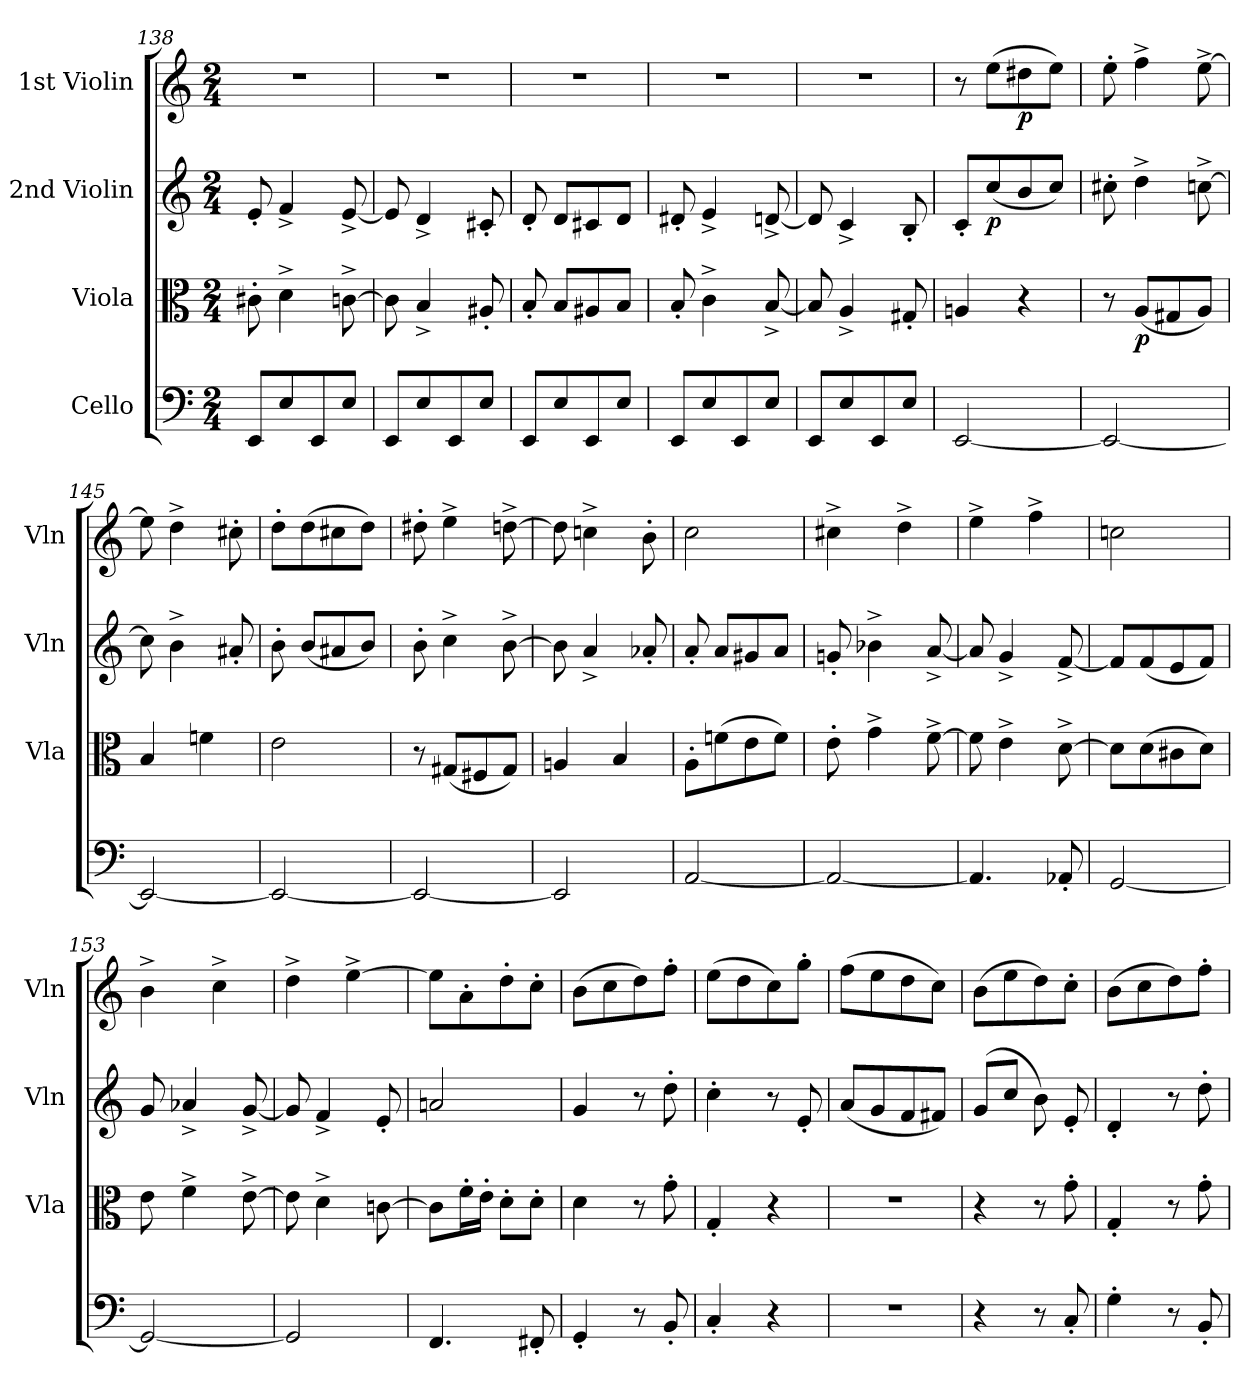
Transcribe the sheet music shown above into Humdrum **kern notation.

**kern	**kern	**dynam	**kern	**dynam	**kern	**dynam
*part4	*part3	*part3	*part2	*part2	*part1	*part1
*staff4	*staff3	*staff3	*staff2	*staff2	*staff1	*staff1
*I"Cello	*I"Viola	*	*I"2nd Violin	*	*I"1st Violin	*
*	*I'Vla	*	*I'Vln	*	*I'Vln	*
*clefF4	*clefC3	*	*clefG2	*	*clefG2	*
*k[]	*k[]	*	*k[]	*	*k[]	*
*C:	*C:	*	*C:	*	*C:	*
*M2/4	*M2/4	*	*M2/4	*	*M2/4	*
=138	=138	=138	=138	=138	=138	=138
8EE/L	8c#X'\	.	8e'/	.	2r	.
8E/	4d^\	.	4f^/	.	.	.
8EE/	.	.	.	.	.	.
8E/J	[8cn^\	.	[8e^/	.	.	.
=139	=139	=139	=139	=139	=139	=139
8EE/L	8c\]	.	8e/]	.	2r	.
8E/	4B^/	.	4d^/	.	.	.
8EE/	.	.	.	.	.	.
8E/J	8A#X'/	.	8c#X'/	.	.	.
=140	=140	=140	=140	=140	=140	=140
8EE/L	8B'/	.	8d'/	.	2r	.
8E/	8B/L	.	8d/L	.	.	.
8EE/	8A#X/	.	8c#X/	.	.	.
8E/J	8B/J	.	8d/J	.	.	.
=141	=141	=141	=141	=141	=141	=141
8EE/L	8B'/	.	8d#X'/	.	2r	.
8E/	4c^\	.	4e^/	.	.	.
8EE/	.	.	.	.	.	.
8E/J	[8B^/	.	[8dn^/	.	.	.
=142	=142	=142	=142	=142	=142	=142
8EE/L	8B/]	.	8d/]	.	2r	.
8E/	4A^/	.	4c^/	.	.	.
8EE/	.	.	.	.	.	.
8E/J	8G#X'/	.	8B'/	.	.	.
=143	=143	=143	=143	=143	=143	=143
[2EE/	4An/	.	8c'/L	.	8r	.
!	!	!	!	!LO:DY:b	!	!
.	.	.	(8cc/	p	(8ee\L	.
!	!	!	!	!	!	!LO:DY:b
.	4r	.	8b/	.	8dd#X\	p
.	.	.	8cc/J)	.	8ee\J)	.
=144	=144	=144	=144	=144	=144	=144
2EE/_	8r	.	8cc#X'\	.	8ee'\	.
!	!	!LO:DY:b	!	!	!	!
.	(8A/L	p	4dd^\	.	4ff^\	.
.	8G#X/	.	.	.	.	.
.	8A/J)	.	[8ccn^\	.	[8ee^\	.
=145	=145	=145	=145	=145	=145	=145
2EE/_	4B/	.	8cc\]	.	8ee\]	.
.	.	.	4b^\	.	4dd^\	.
.	4fn\	.	.	.	.	.
.	.	.	8a#X'/	.	8cc#X'\	.
=146	=146	=146	=146	=146	=146	=146
2EE/_	2e\	.	8b'\	.	8dd'\L	.
.	.	.	(8b/L	.	(8dd\	.
.	.	.	8a#X/	.	8cc#X\	.
.	.	.	8b/J)	.	8dd\J)	.
=147	=147	=147	=147	=147	=147	=147
2EE/_	8r	.	8b'\	.	8dd#X'\	.
.	(8G#X/L	.	4cc^\	.	4ee^\	.
.	8F#X/	.	.	.	.	.
.	8G#/J)	.	[8b^\	.	[8ddn^\	.
=148	=148	=148	=148	=148	=148	=148
2EE/]	4An/	.	8b\]	.	8dd\]	.
.	.	.	4a^/	.	4ccn^\	.
.	4B/	.	.	.	.	.
.	.	.	8a-X'/	.	8b'\	.
=149	=149	=149	=149	=149	=149	=149
[2AA/	8A'\L	.	8a'/	.	2cc\	.
.	(8fn\	.	8a/L	.	.	.
.	8e\	.	8g#X/	.	.	.
.	8f\J)	.	8a/J	.	.	.
=150	=150	=150	=150	=150	=150	=150
2AA/_	8e'\	.	8gn'/	.	4cc#X^\	.
.	4g^\	.	4b-X^\	.	.	.
.	.	.	.	.	4dd^\	.
.	[8f^\	.	[8a^/	.	.	.
=151	=151	=151	=151	=151	=151	=151
4.AA/]	8f\]	.	8a/]	.	4ee^\	.
.	4e^\	.	4g^/	.	.	.
.	.	.	.	.	4ff^\	.
8AA-X'/	[8d^\	.	[8f^/	.	.	.
=152	=152	=152	=152	=152	=152	=152
[2GG/	8d\L]	.	8f/L]	.	2ccn\	.
.	(8d\	.	(8f/	.	.	.
.	8c#X\	.	8e/	.	.	.
.	8d\J)	.	8f/J)	.	.	.
=153	=153	=153	=153	=153	=153	=153
2GG/_	8e\	.	8g/	.	4b^\	.
.	4f^\	.	4a-X^/	.	.	.
.	.	.	.	.	4cc^\	.
.	[8e^\	.	[8g^/	.	.	.
=154	=154	=154	=154	=154	=154	=154
2GG/]	8e\]	.	8g/]	.	4dd^\	.
.	4d^\	.	4f^/	.	.	.
.	.	.	.	.	[4ee^\	.
.	[8cn\	.	8e'/	.	.	.
=155	=155	=155	=155	=155	=155	=155
4.FF/	8c\L]	.	2an/	.	8ee\L]	.
.	16f'\L	.	.	.	8a'\	.
.	16e'\JJ	.	.	.	.	.
.	8d'\L	.	.	.	8dd'\	.
8FF#X'/	8d'\J	.	.	.	8cc'\J	.
=156	=156	=156	=156	=156	=156	=156
4GG'/	4d\	.	4g/	.	(8b\L	.
.	.	.	.	.	8cc\	.
8r	8r	.	8r	.	8dd\)	.
8BB'/	8g'\	.	8dd'\	.	8ff'\J	.
=157	=157	=157	=157	=157	=157	=157
4C'/	4G'/	.	4cc'\	.	(8ee\L	.
.	.	.	.	.	8dd\	.
4r	4r	.	8r	.	8cc\)	.
.	.	.	8e'/	.	8gg'\J	.
=158	=158	=158	=158	=158	=158	=158
2r	2r	.	(8a/L	.	(8ff\L	.
.	.	.	8g/	.	8ee\	.
.	.	.	8f/	.	8dd\	.
.	.	.	8f#X/J)	.	8cc\J)	.
=159	=159	=159	=159	=159	=159	=159
4r	4r	.	(8g/L	.	(8b\L	.
.	.	.	8cc/J	.	8ee\	.
8r	8r	.	8b\)	.	8dd\)	.
8C'/	8g'\	.	8e'/	.	8cc'\J	.
=160	=160	=160	=160	=160	=160	=160
4G'\	4G'/	.	4d'/	.	(8b\L	.
.	.	.	.	.	8cc\	.
8r	8r	.	8r	.	8dd\)	.
8BB'/	8g'\	.	8dd'\	.	8ff'\J	.
=	=	=	=	=	=	=
*-	*-	*-	*-	*-	*-	*-
